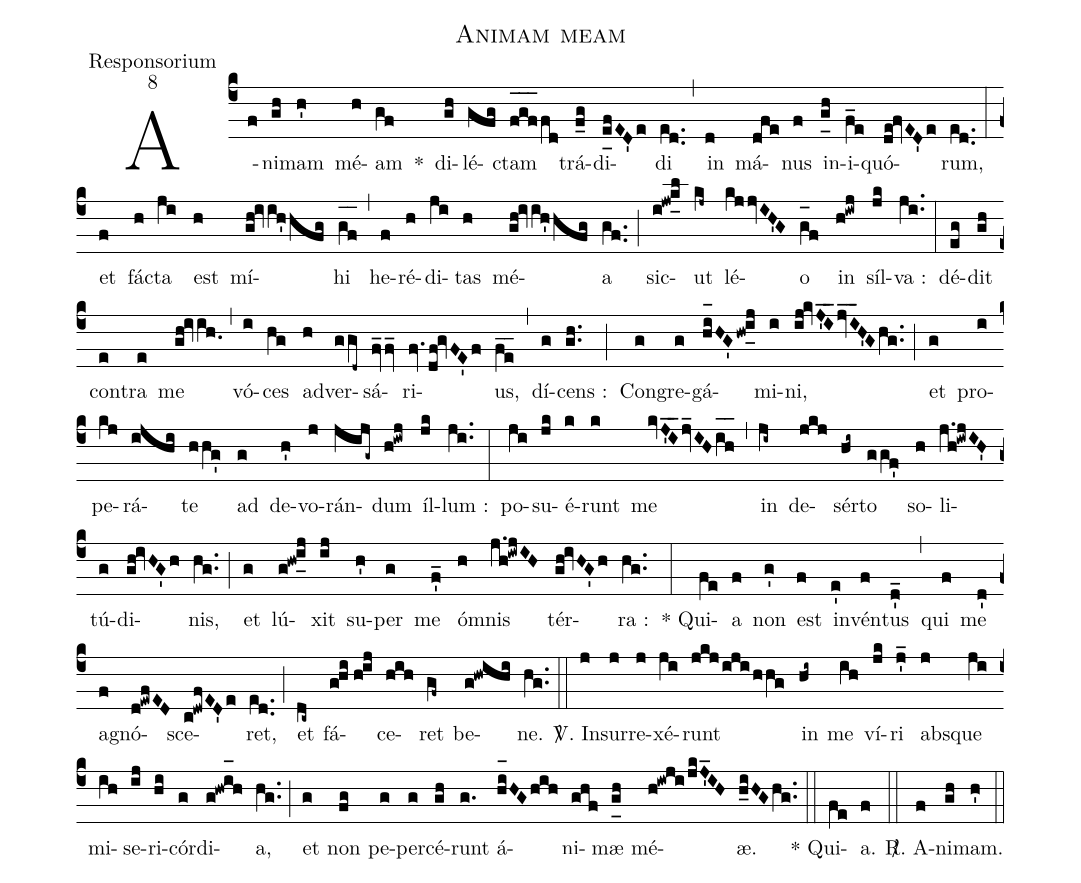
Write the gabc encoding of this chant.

name:Animam meam;
office-part:Responsorium;
mode:8;
%%
(c4) A(f)ni(gh)mam(h') mé(h)am(gf) *() di(gh)lé(gfg)ctam(f_[oh:h]g_[oh:h]f_[oh:h]fd) trá(f_g)di(e_[uh:l]fED'e)di(ed..) (,) in(d) má(dfe)nus(f) in(g_[uh:l]h)i(f_e)quó(de!fvED'e)rum,(ed..) (:) et(f) fá(h)cta(ji) est(h) mí(gh!ivih'hfg)hi(g_[oh:h]f_[oh:h]) (,) he(f)ré(h)di(ji)tas(h) mé(gh!ivih'hfg)a(gf..) (;) sic(i!jw!k_[uh:l]l)ut(kj~) lé(kjjvIH'G)o(g_[oh:h]f) in(h!iwj) síl(jk)va :(ji..) (:) dé(eg)dit(gh) con(e)tra(e) me(gh!ivih.0) (,) vó(i)ces(hg) ad(h)ver(ggd~)sá(fv_2/fv_)ri(fv.df!gvFE'f)us,(fe__) (,) dí(g)cens :(gh..) (;) Con(g)gre(g)gá(hi_[oh:h]HG'hw!i_[uh:l]j)mi(i)ni,(ij!kvJ'_I_2/jv_I_3H'Ghg..) (;) et(g) pro(i)pe(kj)rá(ijhi)te(hhg') ad(g) de(h')vo(j)rán(jijg~)dum(h!iwj) íl(jk)lum :(ji..) (:) po(ji)su(jk)é(k)runt(k) me(kvJ'_I_2/jv_IH/i_[oh:h]h_[oh:h]) (,) in(ji~) de(jkj)sé(hi~)rto(ggf') so(h)li(j.h!iwjIH')tú(g)di(gh!ivHG'h)nis,(hg..) (;) et(g) lú(g!hw!i_[uh:l]j)xit(ij) su(h')per(g) me(f'_) ó(h)mnis(j.h!iwjIH) tér(gh!ivHG'h)ra :(hg..) (:) * Qui(fe)a(f) non(g') est(f) in(e')vén(f)tus(d'_) (,) qui(f) me(d') a(f)gnó(d!ewfED)sce(c!dwfED'e)ret,(ed..) (;) et(dc~) fá(g!hi//h!ij)ce(hih)ret(gf~) be(g!hwihi)ne.(hg..) (::) <sp>V/</sp>. In(j)sur(j)re(j)xé(ji)runt(jkj/iji/hhg) in(hi~) me(ih) ví(jk)ri(j'_) abs(j)que(ji) mi(ih)se(ij)ri(hi)cór(g)di(g!hwi_[oh:h]h)a,(hg..) (;) et(g) non(fg) pe(g)per(g)cé(gh)runt(g.) á(hi_[oh:h]HG/hih)ni(ghf)mæ(g_[uh:l]h) mé(h!iwji/jkJ'_IH)æ.(h_iHG/hg..) (::) * Qui(fe)a.(f) (::) <sp>R/</sp>. A(f)ni(gh)mam.(h') (::)
